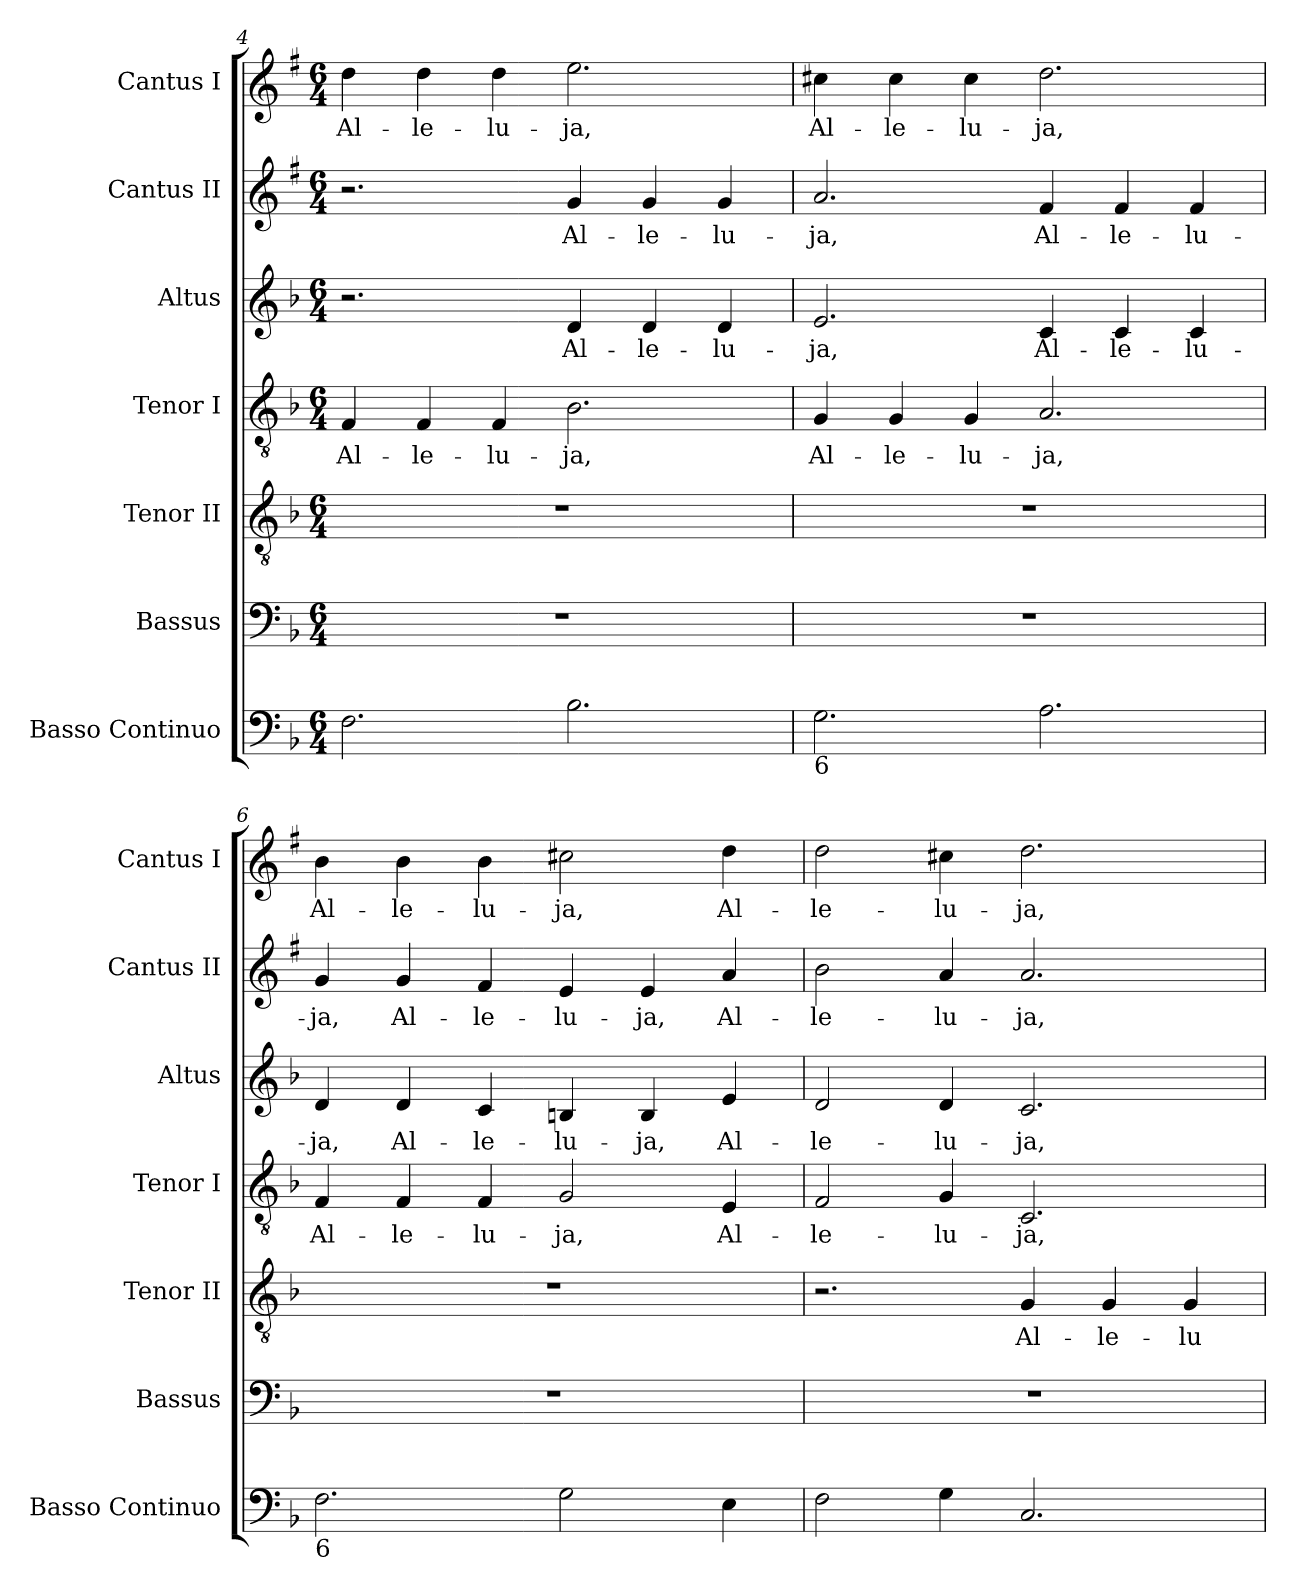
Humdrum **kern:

**kern	**kern	**kern	**text	**kern	**text	**kern	**text	**kern	**text	**kern	**text
*part7	*part6	*part5	*part5	*part4	*part4	*part3	*part3	*part2	*part2	*part1	*part1
*staff7	*staff6	*staff5	*staff5	*staff4	*staff4	*staff3	*staff3	*staff2	*staff2	*staff1	*staff1
*I"Basso Continuo	*I"Bassus	*I"Tenor II	*	*I"Tenor I	*	*I"Altus	*	*I"Cantus II	*	*I"Cantus I	*
*I'Basso Continuo	*I'Bassus	*I'Tenor II	*	*I'Tenor I	*	*I'Altus	*	*I'Cantus II	*	*I'Cantus I	*
!!LO:LB:g=z
*clefF4	*clefF4	*clefGv2	*	*clefGv2	*	*clefG2	*	*clefG2	*	*clefG2	*
*	*	*	*	*	*	*	*	*ITrd1c2	*	*ITrd1c2	*
*k[b-]	*k[b-]	*k[b-]	*	*k[b-]	*	*k[b-]	*	*k[b-]	*	*k[b-]	*
*F:	*F:	*F:	*	*F:	*	*F:	*	*F:	*	*F:	*
*M6/4	*M6/4	*M6/4	*	*M6/4	*	*M6/4	*	*M6/4	*	*M6/4	*
=4	=4	=4	=4	=4	=4	=4	=4	=4	=4	=4	=4
!	!LO:N:vis=1	!LO:N:vis=1	!	!	!LO:LY:b	!	!	!	!	!	!LO:LY:b
2.F	1.r	1.r	.	4F	Al-	2.r	.	2.r	.	4cc	Al-
!	!	!	!	!	!LO:LY:b	!	!	!	!	!	!LO:LY:b
.	.	.	.	4F	-le-	.	.	.	.	4cc	-le-
!	!	!	!	!	!LO:LY:b	!	!	!	!	!	!LO:LY:b
.	.	.	.	4F	-lu-	.	.	.	.	4cc	-lu-
!	!	!	!	!	!LO:LY:b	!	!LO:LY:b	!	!LO:LY:b	!	!LO:LY:b
2.B-	.	.	.	2.B-	-ja,	4d	Al-	4f	Al-	2.dd	-ja,
!	!	!	!	!	!	!	!LO:LY:b	!	!LO:LY:b	!	!
.	.	.	.	.	.	4d	-le-	4f	-le-	.	.
!	!	!	!	!	!	!	!LO:LY:b	!	!LO:LY:b	!	!
.	.	.	.	.	.	4d	-lu-	4f	-lu-	.	.
=5	=5	=5	=5	=5	=5	=5	=5	=5	=5	=5	=5
!LO:TX:b:t=6	!	!	!	!	!	!	!	!	!	!	!
!	!LO:N:vis=1	!LO:N:vis=1	!	!	!LO:LY:b	!	!LO:LY:b	!	!LO:LY:b	!	!LO:LY:b
2.G	1.r	1.r	.	4G	Al-	2.e	-ja,	2.g	-ja,	4bn	Al-
!	!	!	!	!	!LO:LY:b	!	!	!	!	!	!LO:LY:b
.	.	.	.	4G	-le-	.	.	.	.	4b	-le-
!	!	!	!	!	!LO:LY:b	!	!	!	!	!	!LO:LY:b
.	.	.	.	4G	-lu-	.	.	.	.	4b	-lu-
!	!	!	!	!	!LO:LY:b	!	!LO:LY:b	!	!LO:LY:b	!	!LO:LY:b
2.A	.	.	.	2.A	-ja,	4c	Al-	4e	Al-	2.cc	-ja,
!	!	!	!	!	!	!	!LO:LY:b	!	!LO:LY:b	!	!
.	.	.	.	.	.	4c	-le-	4e	-le-	.	.
!	!	!	!	!	!	!	!LO:LY:b	!	!LO:LY:b	!	!
.	.	.	.	.	.	4c	-lu-	4e	-lu-	.	.
=6	=6	=6	=6	=6	=6	=6	=6	=6	=6	=6	=6
!LO:TX:b:t=6	!	!	!	!	!	!	!	!	!	!	!
!	!LO:N:vis=1	!LO:N:vis=1	!	!	!LO:LY:b	!	!LO:LY:b	!	!LO:LY:b	!	!LO:LY:b
2.F	1.r	1.r	.	4F	Al-	4d	-ja,	4f	-ja,	4a	Al-
!	!	!	!	!	!LO:LY:b	!	!LO:LY:b	!	!LO:LY:b	!	!LO:LY:b
.	.	.	.	4F	-le-	4d	Al-	4f	Al-	4a	-le-
!	!	!	!	!	!LO:LY:b	!	!LO:LY:b	!	!LO:LY:b	!	!LO:LY:b
.	.	.	.	4F	-lu-	4c	-le-	4e	-le-	4a	-lu-
!	!	!	!	!	!LO:LY:b	!	!LO:LY:b	!	!LO:LY:b	!	!LO:LY:b
2G	.	.	.	2G	-ja,	4Bn	-lu-	4d	-lu-	2bn	-ja,
!	!	!	!	!	!	!	!LO:LY:b	!	!LO:LY:b	!	!
.	.	.	.	.	.	4B	-ja,	4d	-ja,	.	.
!	!	!	!	!	!LO:LY:b	!	!LO:LY:b	!	!LO:LY:b	!	!LO:LY:b
4E	.	.	.	4E	Al-	4e	Al-	4g	Al-	4cc	Al-
=7	=7	=7	=7	=7	=7	=7	=7	=7	=7	=7	=7
!	!LO:N:vis=1	!	!	!	!LO:LY:b	!	!LO:LY:b	!	!LO:LY:b	!	!LO:LY:b
2F	1.r	2.r	.	2F	-le-	2d	-le-	2a	-le-	2cc	-le-
!	!	!	!	!	!LO:LY:b	!	!LO:LY:b	!	!LO:LY:b	!	!LO:LY:b
4G	.	.	.	4G	-lu-	4d	-lu-	4g	-lu-	4bn	-lu-
!	!	!	!LO:LY:b	!	!LO:LY:b	!	!LO:LY:b	!	!LO:LY:b	!	!LO:LY:b
2.C	.	4G	Al-	2.C	-ja,	2.c	-ja,	2.g	-ja,	2.cc	-ja,
!	!	!	!LO:LY:b	!	!	!	!	!	!	!	!
.	.	4G	-le-	.	.	.	.	.	.	.	.
!	!	!	!LO:LY:b	!	!	!	!	!	!	!	!
.	.	4G	-lu-	.	.	.	.	.	.	.	.
=	=	=	=	=	=	=	=	=	=	=	=
*-	*-	*-	*-	*-	*-	*-	*-	*-	*-	*-	*-
